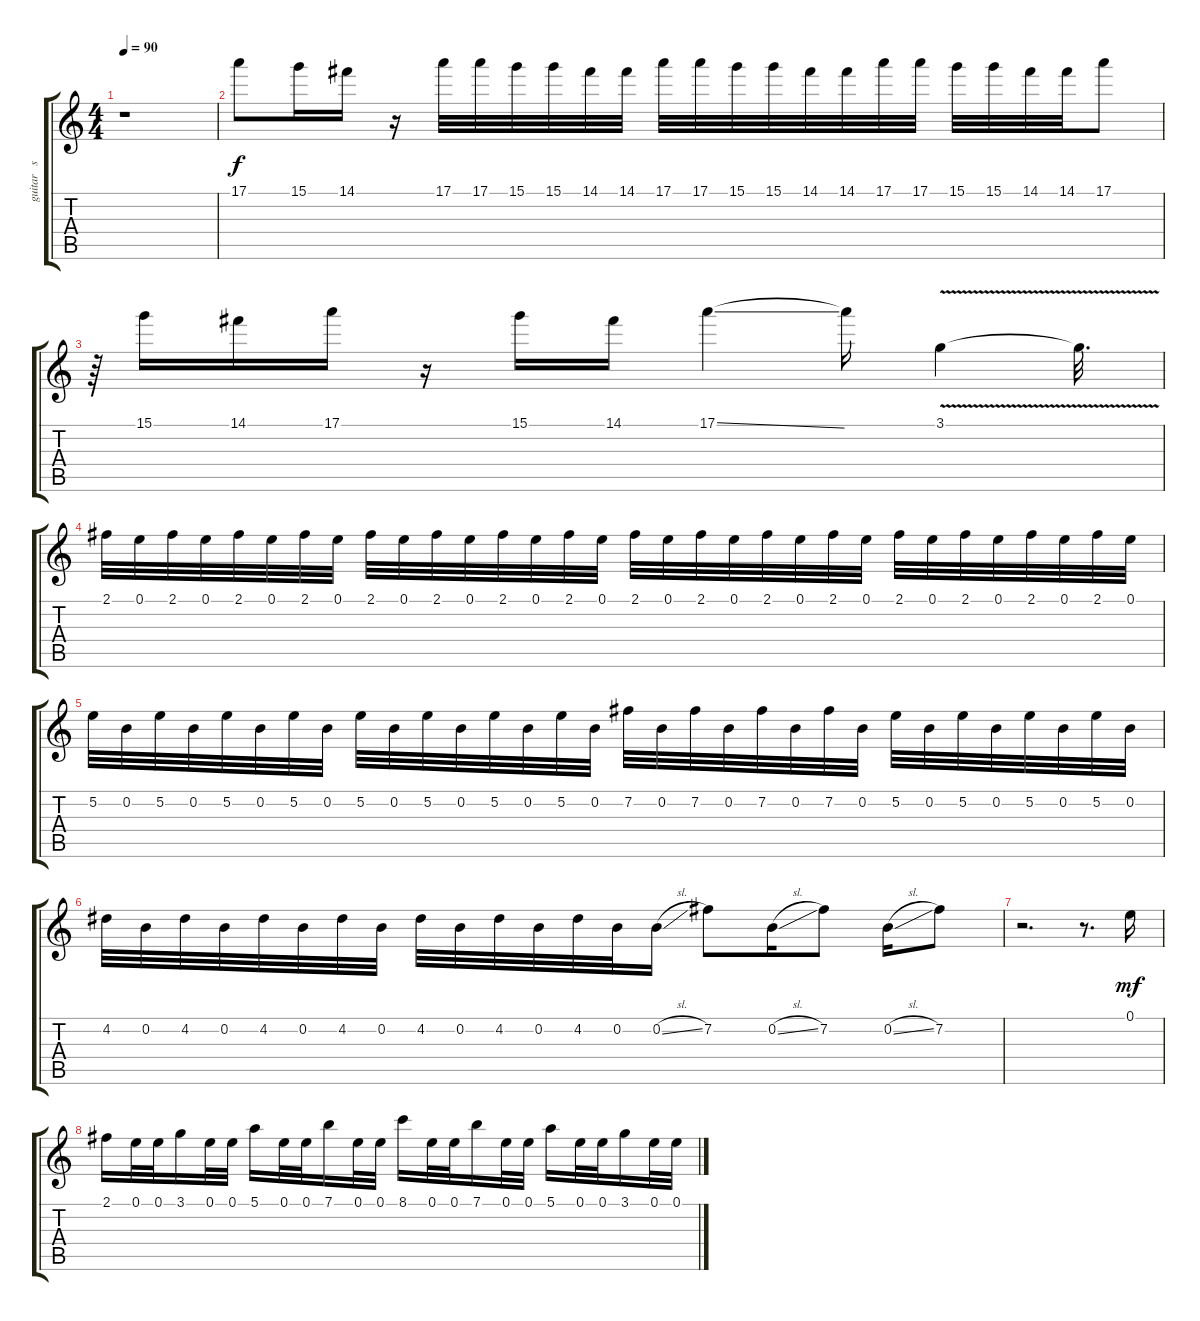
\track ("guitar   solo    two" "guitar   s") {instrument overdrivenguitar}
\staff {score tabs}
\tuning (E4 B3 G3 D3 A2 E2) {hide}
\ts (4 4)
\tempo 90
\clef g2
\ks c
r.1{dy f} |
17.1.8 15.1.16 14.1.16 r.16 17.1.32 17.1.32 15.1.32 15.1.32 14.1.32 14.1.32 17.1.32 17.1.32 15.1.32 15.1.32 14.1.32 14.1.32 17.1.32 17.1.32 15.1.32 15.1.32 14.1.32 14.1.32 17.1.8 |
r.64 15.1.16 14.1.16 17.1.16 r.16 15.1.16 14.1.16 17.1{ss}.4 17.1{t}.16 3.1{v}.4 3.1{t}.32{d} |
2.1.32 0.1.32 2.1.32 0.1.32 2.1.32 0.1.32 2.1.32 0.1.32 2.1.32 0.1.32 2.1.32 0.1.32 2.1.32 0.1.32 2.1.32 0.1.32 2.1.32 0.1.32 2.1.32 0.1.32 2.1.32 0.1.32 2.1.32 0.1.32 2.1.32 0.1.32 2.1.32 0.1.32 2.1.32 0.1.32 2.1.32 0.1.32 |
5.2.32 0.2.32 5.2.32 0.2.32 5.2.32 0.2.32 5.2.32 0.2.32 5.2.32 0.2.32 5.2.32 0.2.32 5.2.32 0.2.32 5.2.32 0.2.32 7.2.32 0.2.32 7.2.32 0.2.32 7.2.32 0.2.32 7.2.32 0.2.32 5.2.32 0.2.32 5.2.32 0.2.32 5.2.32 0.2.32 5.2.32 0.2.32 |
4.2.32 0.2.32 4.2.32 0.2.32 4.2.32 0.2.32 4.2.32 0.2.32 4.2.32 0.2.32 4.2.32 0.2.32 4.2.32 0.2.32 0.2{sl}.16 7.2.8 0.2{sl}.16 7.2.8 0.2{sl}.16 7.2.8 |
r.2{d} r.8{d} 0.1.16{dy mf} |
2.1.16 0.1.32 0.1.32 3.1.16 0.1.32 0.1.32 5.1.16 0.1.32 0.1.32 7.1.16 0.1.32 0.1.32 8.1.16 0.1.32 0.1.32 7.1.16 0.1.32 0.1.32 5.1.16 0.1.32 0.1.32 3.1.16 0.1.32 0.1.32
